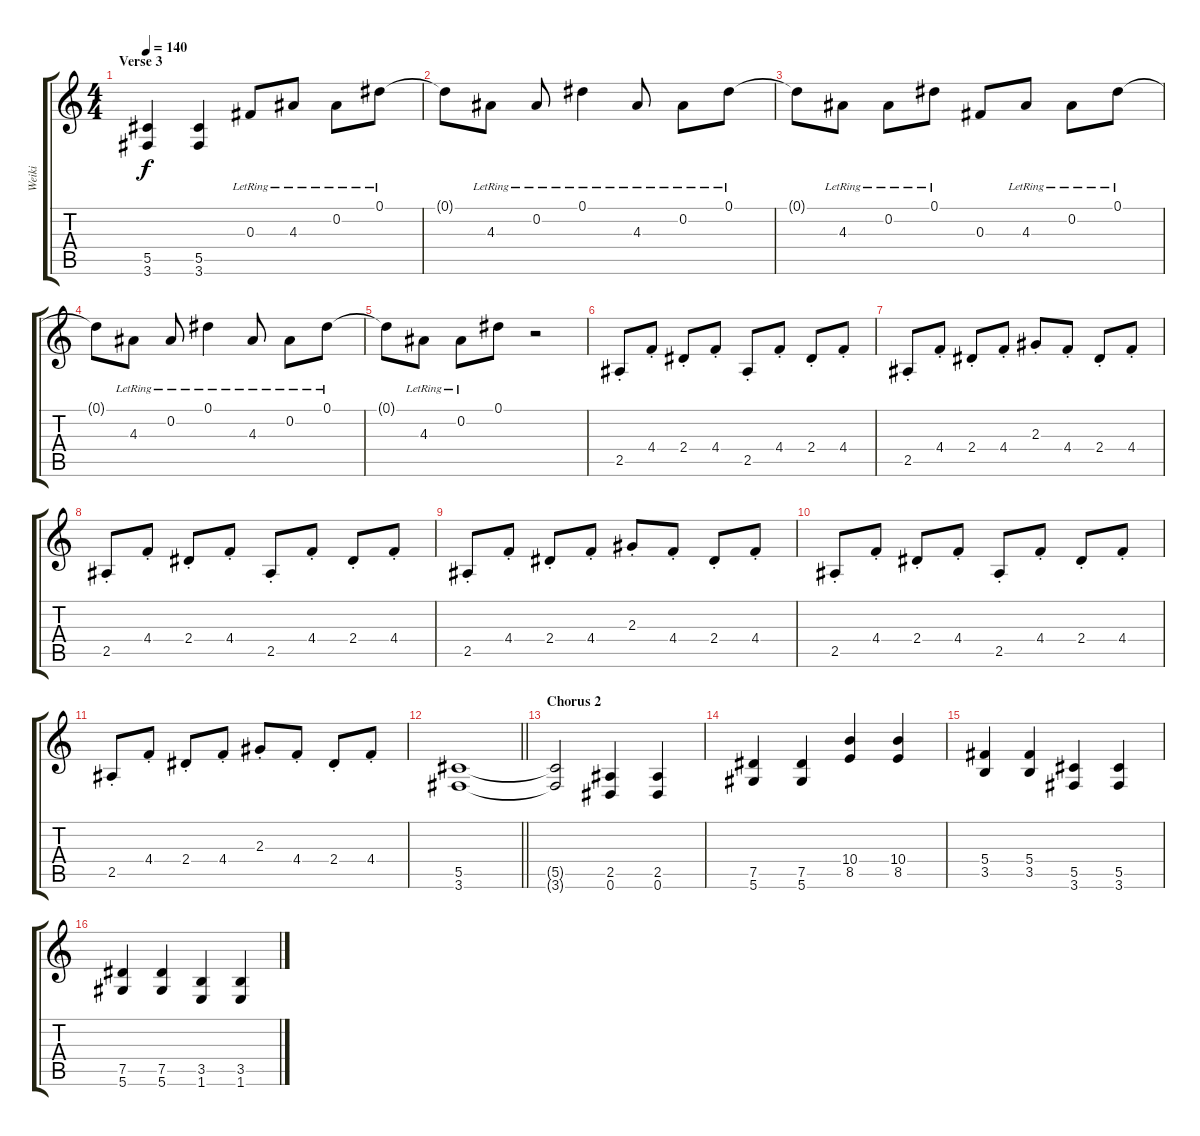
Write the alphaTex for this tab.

\track ("Weiki" "Weiki") {instrument distortionguitar}
\staff {score tabs}
\tuning (Eb4 Bb3 Gb3 Db3 Ab2 Eb2) {hide}
\ts (4 4)
\section ("" "Verse 3")
\tempo 140
\clef g2
\ks c
(5.5 3.6).4{dy f} (5.5 3.6).4 0.3{lr}.8{volume 9} 4.3{lr}.8 0.2{lr}.8 0.1{lr}.8 |
0.1{t}.8 4.3{lr}.8 0.2{lr}.8 0.1{lr}.4 4.3{lr}.8 0.2{lr}.8 0.1{lr}.8 |
0.1{t}.8 4.3{lr}.8 0.2{lr}.8 0.1{lr}.8 0.3.8 4.3{lr}.8 0.2{lr}.8 0.1{lr}.8 |
0.1{t}.8 4.3{lr}.8 0.2{lr}.8 0.1{lr}.4 4.3{lr}.8 0.2{lr}.8 0.1{lr}.8 |
0.1{t}.8 4.3{lr}.8 0.2{lr}.8 0.1.8 r.2 |
2.5{st}.8{volume 14} 4.4{st}.8 2.4{st}.8 4.4{st}.8 2.5{st}.8 4.4{st}.8 2.4{st}.8 4.4{st}.8 |
2.5{st}.8 4.4{st}.8 2.4{st}.8 4.4{st}.8 2.3{st}.8 4.4{st}.8 2.4{st}.8 4.4{st}.8 |
2.5{st}.8 4.4{st}.8 2.4{st}.8 4.4{st}.8 2.5{st}.8 4.4{st}.8 2.4{st}.8 4.4{st}.8 |
2.5{st}.8 4.4{st}.8 2.4{st}.8 4.4{st}.8 2.3{st}.8 4.4{st}.8 2.4{st}.8 4.4{st}.8 |
2.5{st}.8 4.4{st}.8 2.4{st}.8 4.4{st}.8 2.5{st}.8 4.4{st}.8 2.4{st}.8 4.4{st}.8 |
2.5{st}.8 4.4{st}.8 2.4{st}.8 4.4{st}.8 2.3{st}.8 4.4{st}.8 2.4{st}.8 4.4{st}.8 |
\barLineRight lightlight
(5.5 3.6).1 |
\section ("" "Chorus 2")
(5.5{t} 3.6{t}).2 (2.5 0.6).4 (2.5 0.6).4 |
(7.5 5.6).4 (7.5 5.6).4 (10.4 8.5).4 (10.4 8.5).4 |
(5.4 3.5).4 (5.4 3.5).4 (5.5 3.6).4 (5.5 3.6).4 |
(7.5 5.6).4 (7.5 5.6).4 (3.5 1.6).4 (3.5 1.6).4
